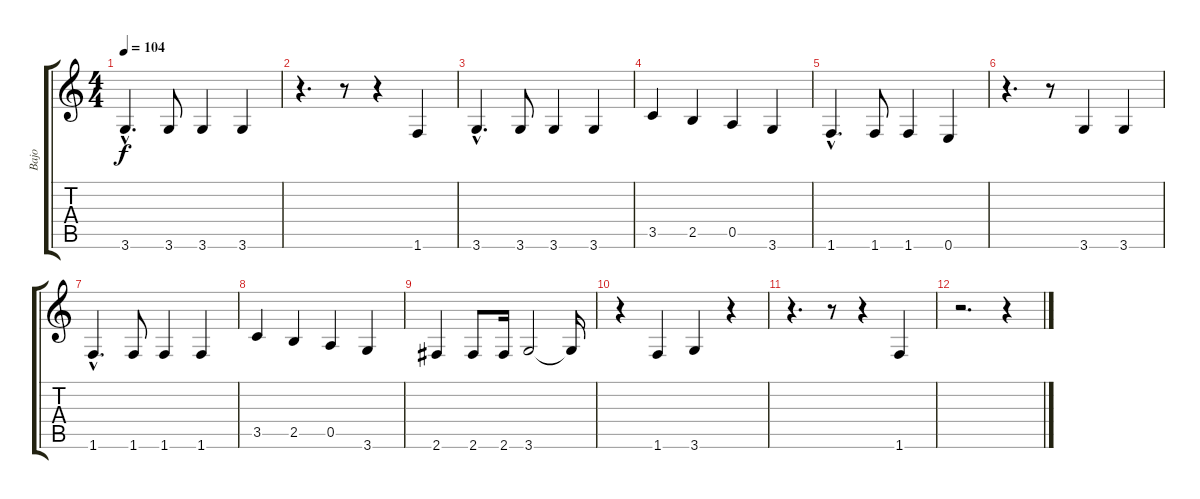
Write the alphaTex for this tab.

\track ("Bajo" "Bajo") {instrument acousticbass}
\staff {score tabs}
\tuning (E4 B3 G3 D3 A2 E2) {hide}
\ts (4 4)
\tempo 104
\clef g2
\ks c
3.6{hac}.4{d dy f} 3.6.8 3.6.4 3.6.4 |
r.4{d} r.8 r.4 1.6.4 |
3.6{hac}.4{d} 3.6.8 3.6.4 3.6.4 |
3.5.4 2.5.4 0.5.4 3.6.4 |
1.6{hac}.4{d} 1.6.8 1.6.4 0.6.4 |
r.4{d} r.8 3.6.4 3.6.4 |
1.6{hac}.4{d} 1.6.8 1.6.4 1.6.4 |
3.5.4 2.5.4 0.5.4 3.6.4 |
2.6.4 2.6.8 2.6.16 3.6.2 3.6{t}.16 |
r.4 1.6.4 3.6.4 r.4 |
r.4{d} r.8 r.4 1.6.4 |
r.2{d} r.4
